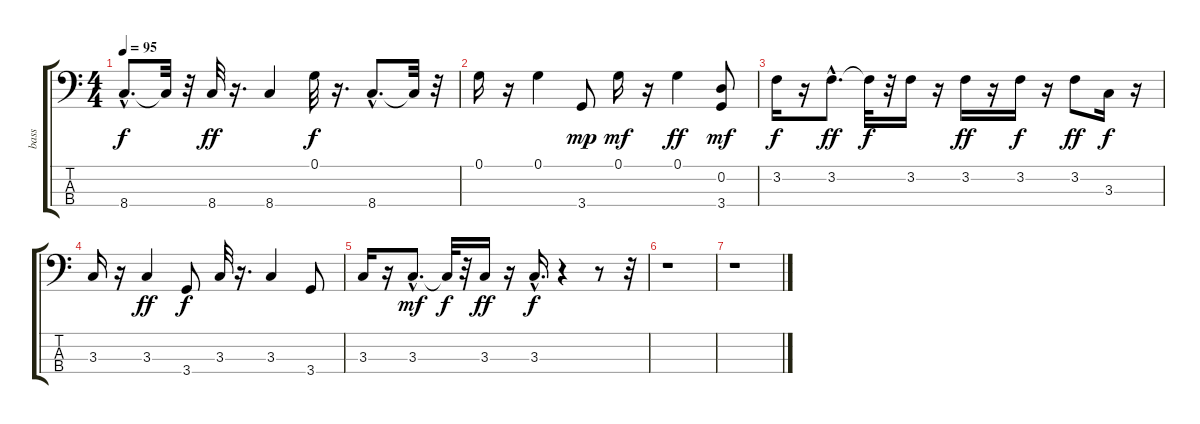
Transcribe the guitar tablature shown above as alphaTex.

\track ("bass                " "bass      ") {instrument electricbassfinger}
\staff {score tabs}
\tuning (G2 D2 A1 E1) {hide}
\ts (4 4)
\tempo 95
\clef f4
\ks c
8.4{hac}.8{d dy f} 8.4{t}.32 r.32 8.4.32{dy ff} r.16{d} 8.4.4 0.1.32{dy f} r.16{d} 8.4{hac}.8{d} 8.4{t}.32 r.32 |
0.1.16 r.16 0.1.4 3.4.8{dy mp} 0.1.16{dy mf} r.16 0.1.4{dy ff} (0.2 3.4).8{dy mf} |
3.2.16{dy f} r.16 3.2{hac}.8{d dy ff} 3.2{t}.32{dy f} r.32 3.2.16 r.16 3.2.16{dy ff} r.16 3.2.16{dy f} r.16 3.2.8{dy ff} 3.3.16{dy f} r.16 |
3.3.16 r.16 3.3.4{dy ff} 3.4.8{dy f} 3.3.32 r.16{d} 3.3.4 3.4.8 |
3.3.16 r.16 3.3{hac}.8{d dy mf} 3.3{t}.32{dy f} r.32 3.3.16{dy ff} r.16 3.3{hac}.16{d dy f} r.4 r.8 r.32 |
r.1 |
r.1
